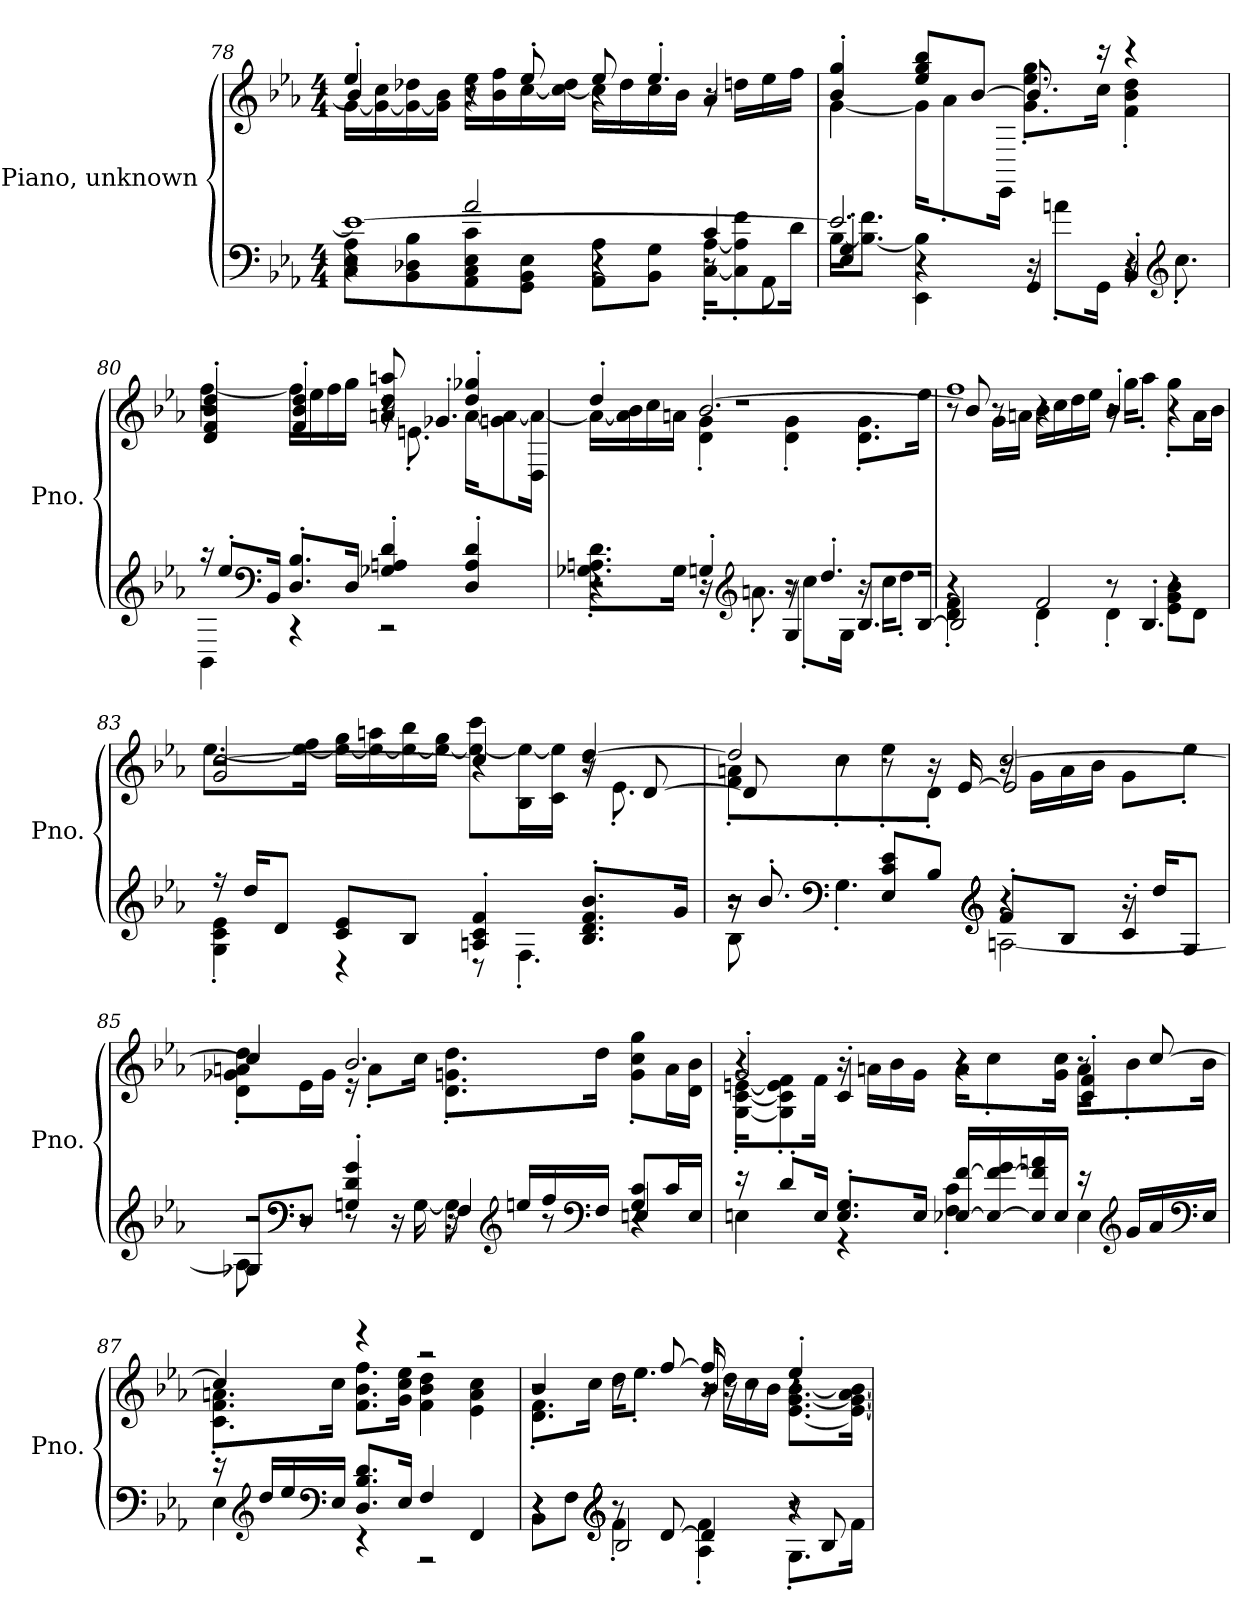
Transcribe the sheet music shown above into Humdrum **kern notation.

**kern	**kern
*part1	*part1
*staff2	*staff1
*I"Piano, unknown	*
*I'Pno.	*
!!LO:LB:g=z
*clefF4	*clefG2
*k[b-e-a-]	*k[b-e-a-]
*M4/4	*M4/4
=78	=78
*^	*^
*	*^	*	*^
*	*	*^	*	*	*
1e-_	8C\ 8E-\ 8A-\L	4r	2r	4ee-'/	[16g\LL	4b-/]
.	.	.	.	.	16g\_ 16cc\	.
.	8BB-\ 8D-X\ 8B-\	.	.	.	16g\_ 16dd-X\	.
.	.	.	.	.	16g\] 16b-\JJ	.
.	8AA-\ 8C\ 8E-\ 8c\	2a-/	.	8r	16ee-\LL	4r
.	.	.	.	.	16b-\ 16ff\	.
.	8GG\ 8BB-\ 8E-\J	.	.	8ee-'/	[16cc\	.
.	.	.	.	.	16cc\_ 16dd-\JJ	.
.	8AA-\ 8A-\L	.	4r	8ee-/	16cc\LL]	4r
.	.	.	.	.	16dd-\	.
.	8BB-\ 8G\J	.	.	4.ee-'/	16cc\	.
.	.	.	.	.	16b-\JJ	.
.	[16C\' [16A-\'KL	4c/	8r	.	16r	4a-/
.	8C\]' 8A-\]' 8f\'	.	.	.	16ddn\LL	.
.	.	.	8AA-\	.	16ee-\	.
.	16d\Jk	.	.	.	16ff\JJ	.
*	*	*v	*v	*	*	*
*	*	*	*	*v	*v
=79	=79	=79	=79	=79
2.e-/]	[16B-\KL	4E-/' 4G/'	4b-/' 4gg/'	[4g\
.	8.B-\_ 8.f\J	.	.	.
.	4EE-\ 4B-\]	4r	8ee-/ 8gg/ 8bb-/L	16g\KL]
.	.	.	.	8a-'\
.	.	.	[8b-/J	.
.	.	.	.	16EE-\Jk
.	16r	4GG/	8.b-/]	8.g\' 8.ee-\' 8.gg\'L
.	8an'\L	.	.	.
.	16GG\Jk	.	16r	16cc\Jk
4r	16r	4BB-'/	4r	4f\' 4b-\' 4dd\'
*clefG2	*	*	*	*
.	8.cc'\	.	.	.
*	*v	*v	*	*
!!LO:LB:g=z
=80	=80	=80	=80
*	*	*	*^
16r	4BB-\	2r	[4ff\	4d/' 4f/' 4b-/' 4dd/'
8ee-'/L	.	.	.	.
*clefF4	*	*	*	*
16BB-/Jk	.	.	.	.
8.D/' 8.B-/'L	4r	.	16ff\LL]	4f/' 4b-/' 4dd/'
.	.	.	16ee-\	.
.	.	.	16ff\	.
16D/Jk	.	.	16gg\JJ	.
4G-X/' 4An/' 4d/'	2r	4r	16r	8an/ 8dd/ 8aan/
.	.	.	8.en'\	.
.	.	.	.	4.g-X'/
4D/' 4A/' 4d/'	.	4dd/' 4gg-X/'	[16a\KL	.
.	.	.	8gn\ 8a\_	.
.	.	.	16D\ 16a\_Jk	.
=81	=81	=81	=81	=81
*	*^	*	*	*
2r	8.G-X\' 8.An\' 8.d\'L	4r	1r	16a\LL_	4dd'/
.	.	.	.	16a\] 16b-\	.
.	.	.	.	16cc\	.
.	16G-\Jk	.	.	16an\JJ	.
.	16r	4Gn'/	.	4d\' 4g\'	[2.b-/
*clefG2	*	*	*	*	*
.	8.an'\	.	.	.	.
8r	16r	4G/	.	4d\' 4g\'	.
.	8cc'\L	.	.	.	.
4.dd'/	.	.	.	.	.
.	16G\Jk	.	.	.	.
.	16r	8.B-/L	.	8.d\' 8.g\'L	.
.	16cc\KL	.	.	.	.
.	8dd'\J	.	.	.	.
.	.	[16B-/Jk	.	16ee-\Jk	.
!!LO:LB:g=z	!!	!!
=82	=82	=82	=82	=82	=82
4r	4d\' 4f\'	2B-/]	1ff	8r	8b-/]
.	.	.	.	16g\LL	8r
.	.	.	.	16an\JJ	.
2f/	4d'\	.	.	16b-\LL	4r
.	.	.	.	16cc\	.
.	.	.	.	16dd\	.
.	.	.	.	16ee-\JJ	.
.	4d'\	8r	.	16r	4b-'/
.	.	.	.	16gg\KL	.
.	.	4.B-'/	.	8aa-'\J	.
4r	8e-\ 8g\ 8b-\L	.	.	8gg'\L	4r
.	8d\J	.	.	16a\L	.
.	.	.	.	16b-\JJ	.
*	*v	*v	*	*	*
=83	=83	=83	=83	=83
16r	4G\' 4c\' 4e-\'	2g/ [2cc/	[8.ee-\L	2r
16dd/KL	.	.	.	.
8d/J	.	.	.	.
.	.	.	16ee-\_ 16ff\Jk	.
8c/ 8e-/L	4r	.	16ee-\_ 16gg\LL	.
.	.	.	16ee-\_ 16aan\	.
8B-/J	.	.	16ee-\_ 16bb-\	.
.	.	.	16ee-\_ 16gg\JJ	.
4An/' 4c/' 4f/'	8r	4cc/]	8ee-\_ 8ccc\L	4r
.	4.F'\	.	16B-\ 16ee-\_L	.
.	.	.	16c\ 16ee-\]JJ	.
8.B-/' 8.d/' 8.f/' 8.b-/'L	.	[4dd/	16r	8r
.	.	.	8.e-'\	.
.	.	.	.	[8d/
16g/Jk	.	.	.	.
!!LO:LB:g=z	!!	!!
=84	=84	=84	=84	=84
*	*^	*	*	*
16r	8B-\	2r	2dd/]	8f\' 8an\'L	8d/]
8.b-'/	.	.	.	.	.
*clefF4	*	*	*	*	*
.	4.G'\	.	.	8cc'\	8r
8E-/ 8c/ 8e-/L	.	.	.	8ee-'\	8r
8B-/J	.	.	.	8d'\J	16r
.	.	.	.	.	[16e-/
*clefG2	*	*	*	*	*
8f'/L	[2An\	4r	[2cc/	16r	2e-/]
.	.	.	.	16g\LL	.
8B-/J	.	.	.	16a\	.
.	.	.	.	16b-\JJ	.
16r	.	4c'/	.	8g\L	.
16dd/KL	.	.	.	.	.
8G/J	.	.	.	8ee-'\J	.
*	*	*	*	*v	*v
=85	=85	=85	=85	=85
8G-X/L	8A\]	2r	4cc/]	8d\' 8g-X\' 8an\' 8dd\'L
*clefF4	*	*	*	*
8D/J	8r	.	.	16e-\L
.	.	.	.	16g-\JJ
4Gn/' 4d/' 4g/'	8r	.	2.b-/	16r
.	.	.	.	8a'\L
.	16r	.	.	.
.	[16G\	.	.	16cc\Jk
16r	8G\]	4F/	.	8.d\' 8.gn\' 8.dd\'L
*clefG2	*	*	*	*
16een/LL	.	.	.	.
16ff/	8r	.	.	.
*clefF4	*	*	*	*
16F/JJ	.	.	.	16dd\Jk
8G/ 8c/L	4r	4En/	.	8g\' 8cc\' 8gg\'L
16c/L	.	.	.	16a\L
16E/JJ	.	.	.	16d\ 16b-\JJ
*	*v	*v	*	*
!!LO:PB:g=z
=86	=86	=86	=86
*	*	*	*^
16r	4En\	2g'/	[16G\' [16c\' [16en\'KL	4r
8d'/L	.	.	8G\]' 8c\]' 8e\]' 8f\'	.
16E/Jk	.	.	16f\Jk	.
8.E/' 8.G/'L	4r	.	16r	4c'/
.	.	.	16an\LL	.
.	.	.	16b-\	.
16E/Jk	.	.	16g\JJ	.
[16E-X/ [16f/LL	4F\' 4c\'	4r	16a\KL	4r
16E-/_ 16f/_ 16g/	.	.	8cc'\	.
16E-/] 16f/] 16an/	.	.	.	.
16E-/JJ	.	.	16g\ 16cc\Jk	.
16r	4E-\	8r	16a\KL	4c/' 4f/'
*clefG2	*	*	*	*
16g/LL	.	.	8b-'\	.
16a/	.	[8cc/	.	.
*clefF4	*	*	*	*
16E-/JJ	.	.	16b-\Jk	.
*	*	*	*v	*v
=87	=87	=87	=87
16r	4E-\	4cc/]	8.c\' 8.f\' 8.an\'L
*clefG2	*	*	*
16dd/LL	.	.	.
16ee-/	.	.	.
*clefF4	*	*	*
16E-/JJ	.	.	16cc\Jk
8.D/ 8.B-/ 8.d/L	4r	4r	8.f\ 8.b-\ 8.ff\L
16E-/Jk	.	.	16g\ 16cc\ 16ee-\Jk
4F/	2r	2r	4f\ 4b-\ 4dd\
4FF/	.	.	4e-\ 4a\ 4cc\
!!LO:LB:g=z
=88	=88	=88	=88
*	*^	*	*^
4r	8BB-\L	4r	4b-/	8.d\' 8.f\'L	2r
.	8F\J	.	.	.	.
.	.	.	.	16cc\Jk	.
*clefG2	*	*	*	*	*
8r	4f'\	2B-/	8r	16dd\KL	.
.	.	.	.	8.ee-'\J	.
[8d/	.	.	[8ff/	.	.
4d/]	4A-\' 4f\'	.	16ff/]	16r	4b-'/
.	.	.	16r	16dd\LL	.
.	.	.	8r	16cc\	.
.	.	.	.	16b-\JJ	.
4r	8.G'\L	8r	4ee-'/	[8.e-\ [8.g\ [8.b-\L	4r
.	.	8B-/	.	.	.
.	16f\Jk	.	.	16e-\_ 16g\_ 16a-\ 16b-\_Jk	.
*v	*v	*v	*	*	*
*	*v	*v	*v
=	=
*-	*-
